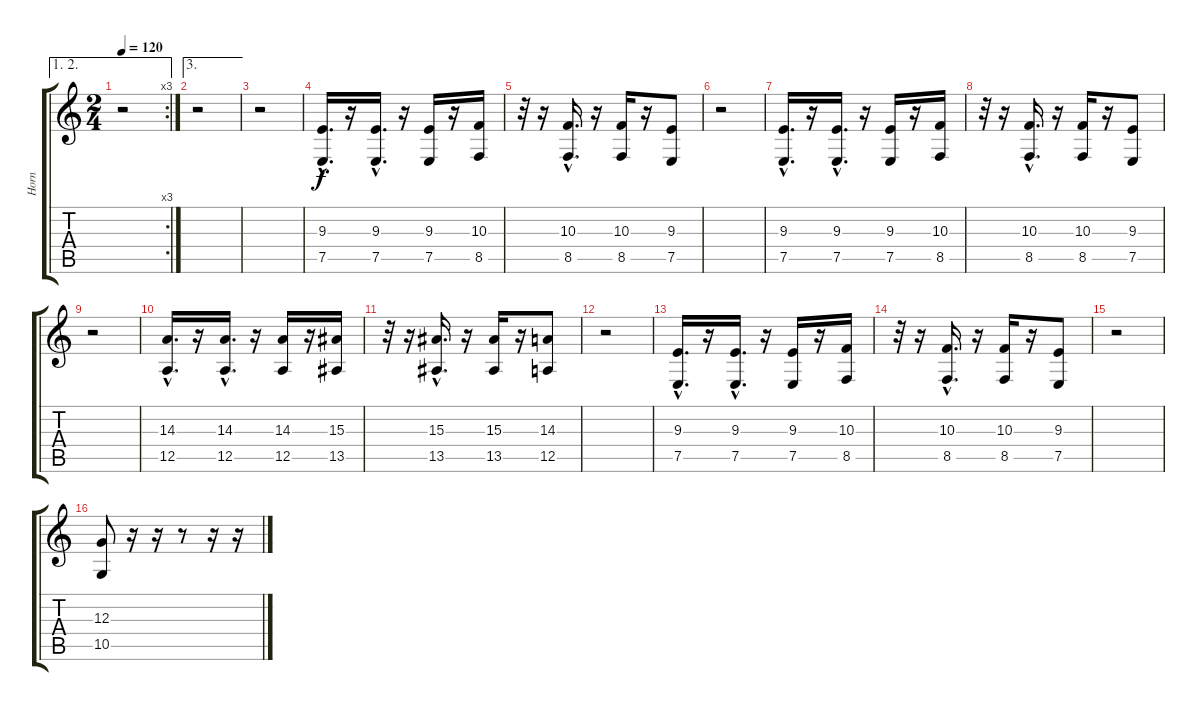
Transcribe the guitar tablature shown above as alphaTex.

\track ("Horn" "Horn") {instrument trumpet}
\staff {score tabs}
\tuning (E4 B3 G3 D3 A2 E2) {hide}
\ae (1 2)
\rc 3
\ts (2 4)
\tempo 120
\clef g2
\ks c
r.2{dy f} |
\ae 3
r.2 |
r.2 |
(9.3{hac} 7.5{hac}).16{d} r.16 (9.3{hac} 7.5{hac}).16{d} r.16 (9.3 7.5).16 r.16 (10.3 8.5).16 |
r.32 r.16 (10.3{hac} 8.5{hac}).16{d} r.16 (10.3 8.5).16 r.16 (9.3 7.5).8 |
r.2 |
(9.3{hac} 7.5{hac}).16{d} r.16 (9.3{hac} 7.5{hac}).16{d} r.16 (9.3 7.5).16 r.16 (10.3 8.5).16 |
r.32 r.16 (10.3{hac} 8.5{hac}).16{d} r.16 (10.3 8.5).16 r.16 (9.3 7.5).8 |
r.2 |
(14.3{hac} 12.5{hac}).16{d} r.16 (14.3{hac} 12.5{hac}).16{d} r.16 (14.3 12.5).16 r.16 (15.3 13.5).16 |
r.32 r.16 (15.3{hac} 13.5{hac}).16{d} r.16 (15.3 13.5).16 r.16 (14.3 12.5).8 |
r.2 |
(9.3{hac} 7.5{hac}).16{d} r.16 (9.3{hac} 7.5{hac}).16{d} r.16 (9.3 7.5).16 r.16 (10.3 8.5).16 |
r.32 r.16 (10.3{hac} 8.5{hac}).16{d} r.16 (10.3 8.5).16 r.16 (9.3 7.5).8 |
r.2 |
(12.3 10.5).8 r.16 r.16 r.8 r.16 r.16
